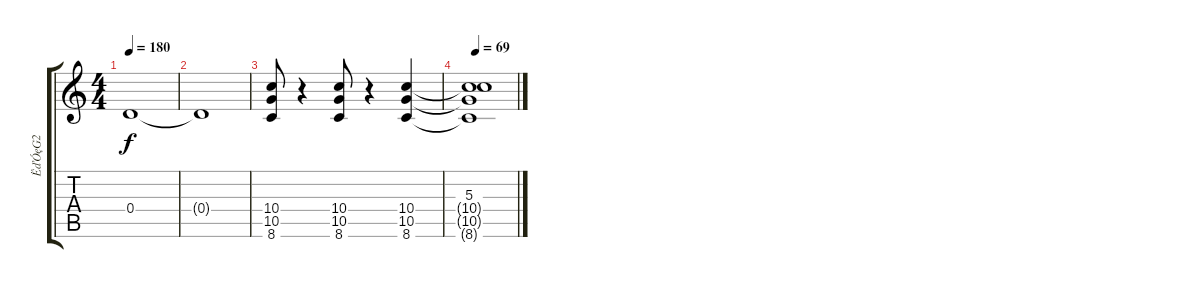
\track ("ËďÓęG2" "ËďÓęG2") {instrument distortionguitar}
\staff {score tabs}
\tuning (E4 B3 G3 D3 A2 E2) {hide}
\ts (4 4)
\tempo 180
\clef g2
\ks c
0.4.1{dy f} |
0.4{t}.1 |
(10.4 10.5 8.6).8 r.4 (10.4 10.5 8.6).8 r.4 (10.4 10.5 8.6).4 |
\tempo 69
(5.3 10.4{t} 10.5{t} 8.6{t}).1
